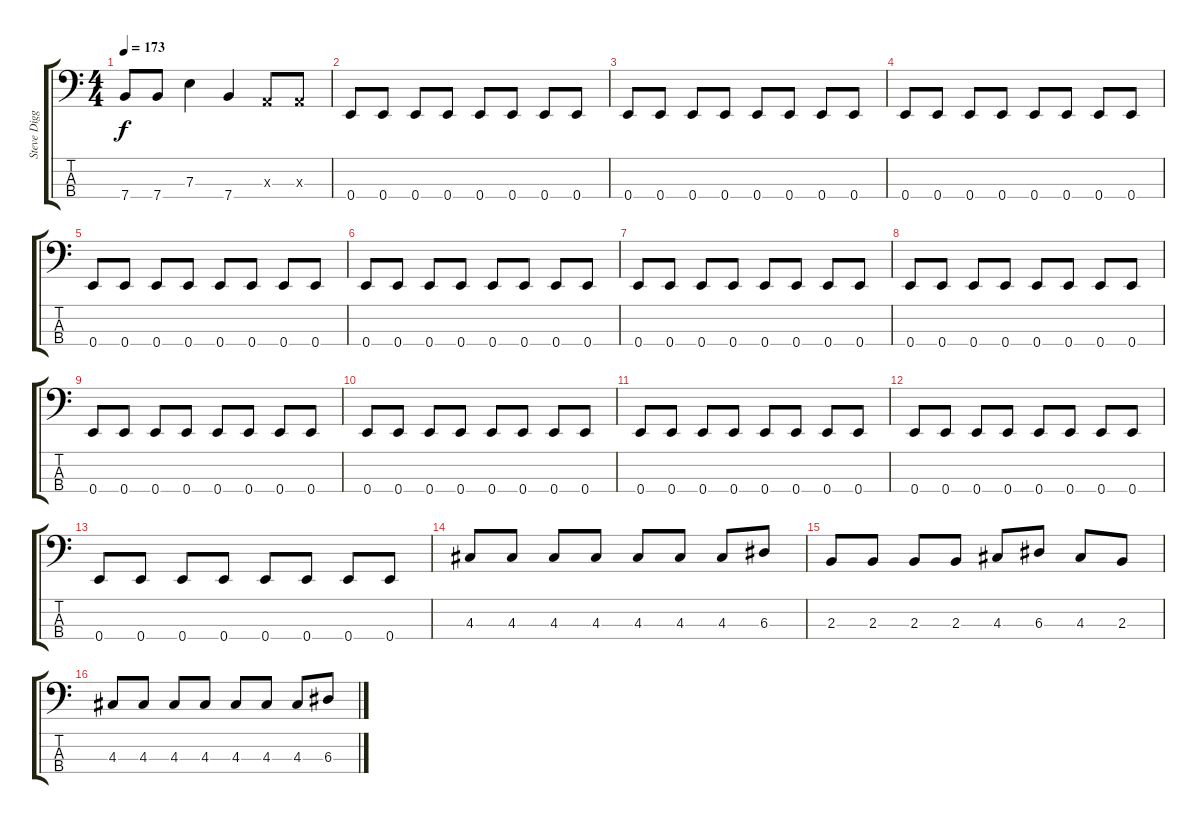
\track ("Steve Diggle" "Steve Digg") {instrument electricbasspick}
\staff {score tabs}
\tuning (G2 D2 A1 E1) {hide}
\ts (4 4)
\tempo 173
\clef f4
\ks c
7.4{t}.8{dy f} 7.4.8 7.3.4 7.4.4 0.3{x}.8 0.3{x}.8 |
0.4.8 0.4.8 0.4.8 0.4.8 0.4.8 0.4.8 0.4.8 0.4.8 |
0.4.8 0.4.8 0.4.8 0.4.8 0.4.8 0.4.8 0.4.8 0.4.8 |
0.4.8 0.4.8 0.4.8 0.4.8 0.4.8 0.4.8 0.4.8 0.4.8 |
0.4.8 0.4.8 0.4.8 0.4.8 0.4.8 0.4.8 0.4.8 0.4.8 |
0.4.8 0.4.8 0.4.8 0.4.8 0.4.8 0.4.8 0.4.8 0.4.8 |
0.4.8 0.4.8 0.4.8 0.4.8 0.4.8 0.4.8 0.4.8 0.4.8 |
0.4.8 0.4.8 0.4.8 0.4.8 0.4.8 0.4.8 0.4.8 0.4.8 |
0.4.8 0.4.8 0.4.8 0.4.8 0.4.8 0.4.8 0.4.8 0.4.8 |
0.4.8 0.4.8 0.4.8 0.4.8 0.4.8 0.4.8 0.4.8 0.4.8 |
0.4.8 0.4.8 0.4.8 0.4.8 0.4.8 0.4.8 0.4.8 0.4.8 |
0.4.8 0.4.8 0.4.8 0.4.8 0.4.8 0.4.8 0.4.8 0.4.8 |
0.4.8 0.4.8 0.4.8 0.4.8 0.4.8 0.4.8 0.4.8 0.4.8 |
4.3.8 4.3.8 4.3.8 4.3.8 4.3.8 4.3.8 4.3.8 6.3.8 |
2.3.8 2.3.8 2.3.8 2.3.8 4.3.8 6.3.8 4.3.8 2.3.8 |
4.3.8 4.3.8 4.3.8 4.3.8 4.3.8 4.3.8 4.3.8 6.3.8
